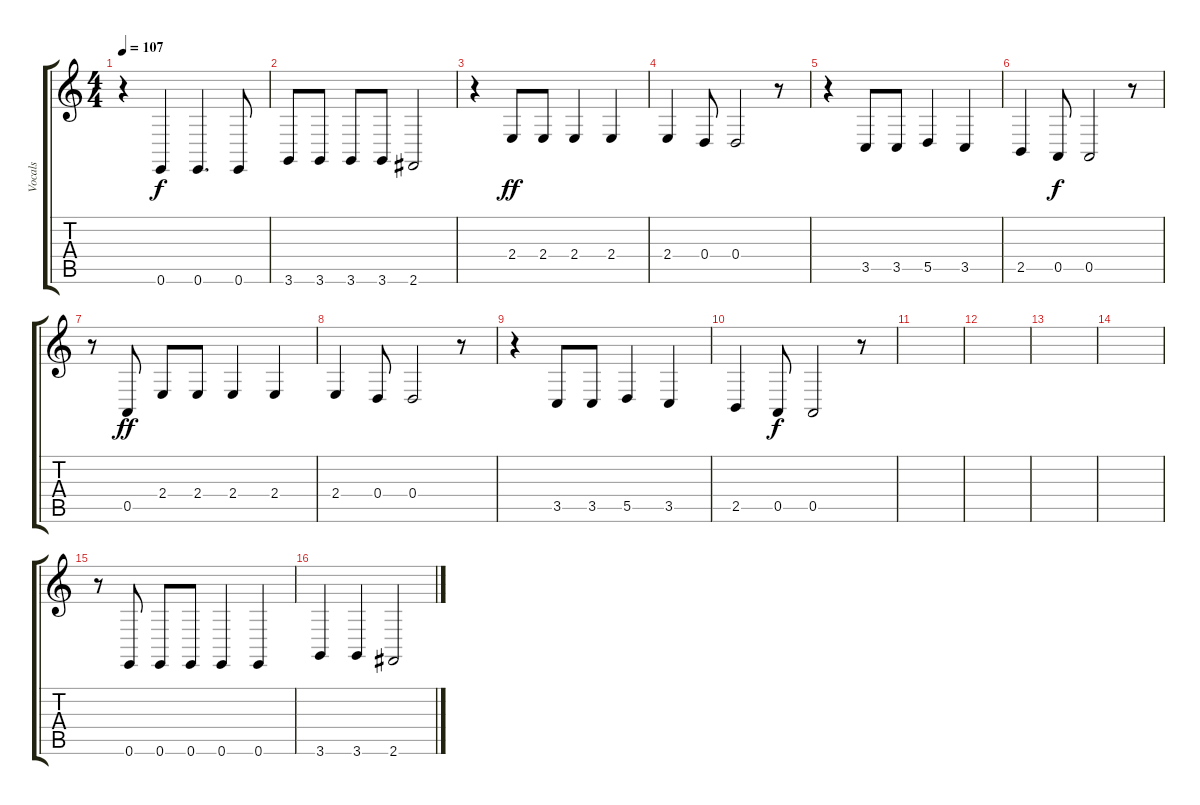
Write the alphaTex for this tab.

\track ("Vocals" "Vocals") {instrument baritonesax}
\staff {score tabs}
\tuning (E4 B3 G3 D3 A2 E2) {hide}
\ts (4 4)
\tempo 107
\clef g2
\ks c
r.4{dy f} 0.6.4 0.6.4{d} 0.6.8 |
3.6.8 3.6.8 3.6.8 3.6.8 2.6.2 |
r.4 2.4.8{dy ff} 2.4.8 2.4.4 2.4.4 |
2.4.4 0.4.8 0.4.2 r.8 |
r.4 3.5.8 3.5.8 5.5.4 3.5.4 |
2.5.4 0.5.8{dy f} 0.5.2 r.8 |
r.8 0.5.8{dy ff} 2.4.8 2.4.8 2.4.4 2.4.4 |
2.4.4 0.4.8 0.4.2 r.8 |
r.4 3.5.8 3.5.8 5.5.4 3.5.4 |
2.5.4 0.5.8{dy f} 0.5.2 r.8 |
|
|
|
|
r.8 0.6.8 0.6.8 0.6.8 0.6.4 0.6.4 |
3.6.4 3.6.4 2.6.2
